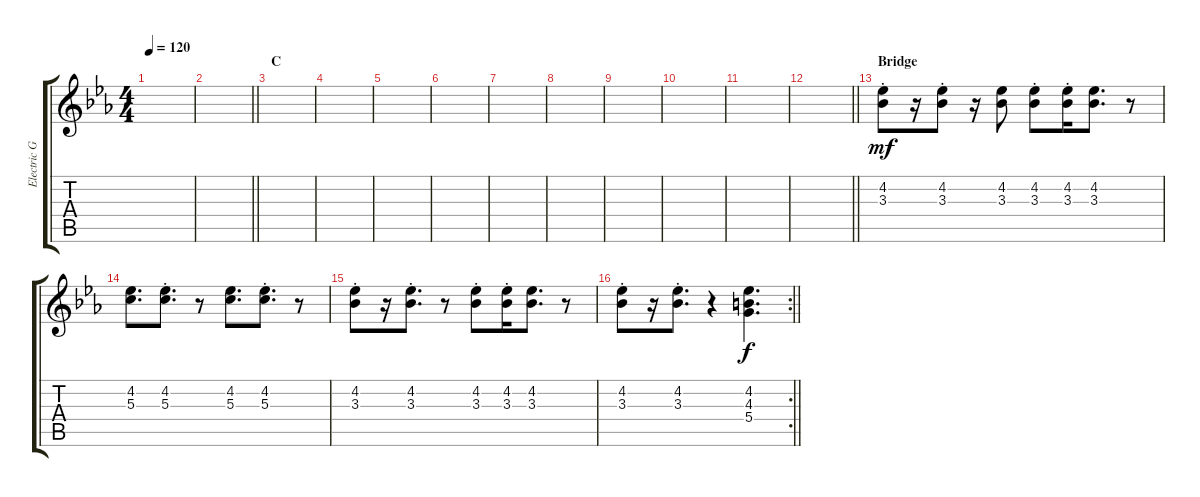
\track ("Electric Guitar 2" "Electric G") {instrument electricguitarclean}
\staff {score tabs}
\tuning (E4 B3 G3 D3 A2 E2) {hide}
\ts (4 4)
\tempo 120
\clef g2
\ks eb
|
\barLineRight lightlight
|
\section ("" "C")
|
|
|
|
|
|
|
|
|
\barLineRight lightlight
|
\section ("" "Bridge")
(4.2 3.3{st}).8{dy mf} r.16 (4.2{st} 3.3).8 r.16 (4.2 3.3).8 (4.2 3.3{st}).8 (4.2{st} 3.3).16 (4.2 3.3).8{d} r.8 |
(4.2 5.3).8{d} (4.2{st} 5.3).8{d} r.8 (4.2 5.3).8{d} (4.2{st} 5.3).8{d} r.8 |
(4.2 3.3{st}).8 r.16 (4.2 3.3{st}).8{d} r.8 (4.2 3.3{st}).8 (4.2 3.3{st}).16 (4.2 3.3).8{d} r.8 |
\rc 2
\barLineRight lightlight
(4.2 3.3{st}).8 r.16 (4.2 3.3{st}).8{d} r.4 (4.2 4.3 5.4).4{d dy f}
